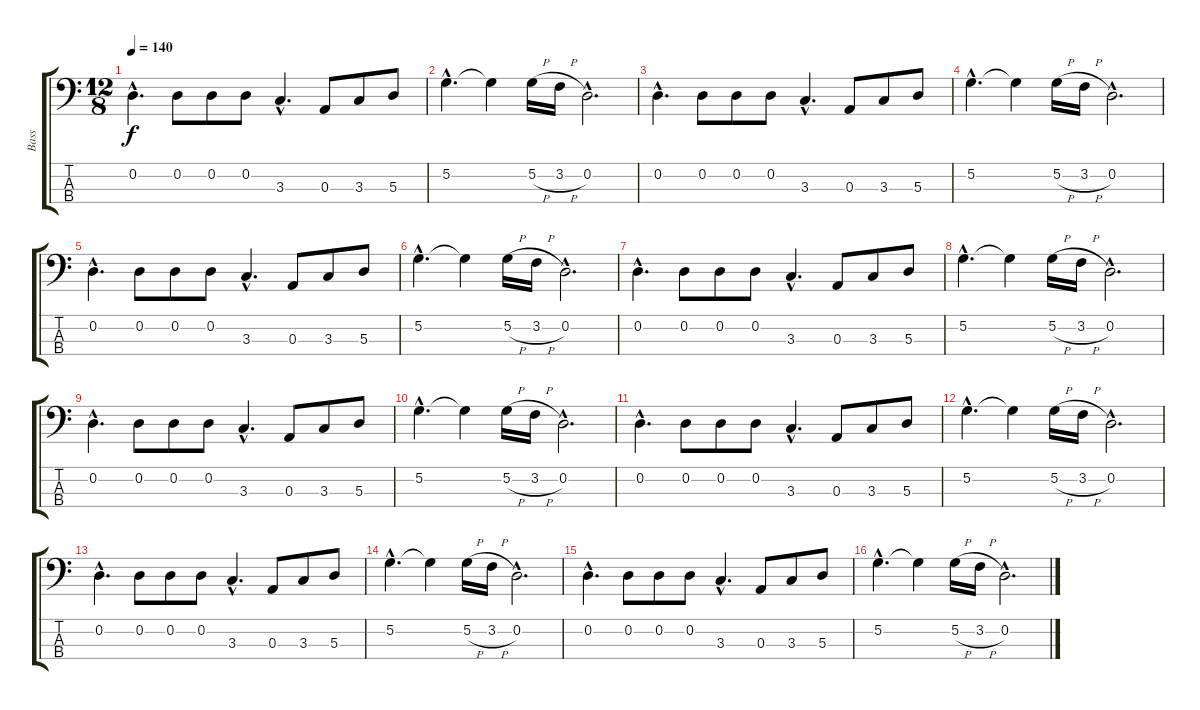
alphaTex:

\track ("Bass" "Bass") {instrument electricbassfinger}
\staff {score tabs}
\tuning (A2 D2 A1 D1) {hide}
\ts (12 8)
\tempo 140
\clef f4
\ks c
0.2{hac}.4{d dy f} 0.2.8 0.2.8 0.2.8 3.3{hac}.4{d} 0.3.8 3.3.8 5.3.8 |
5.2{hac}.4{d} 5.2{t}.4 5.2{h}.16 3.2{h}.16 0.2{hac}.2{d} |
0.2{hac}.4{d} 0.2.8 0.2.8 0.2.8 3.3{hac}.4{d} 0.3.8 3.3.8 5.3.8 |
5.2{hac}.4{d} 5.2{t}.4 5.2{h}.16 3.2{h}.16 0.2{hac}.2{d} |
0.2{hac}.4{d} 0.2.8 0.2.8 0.2.8 3.3{hac}.4{d} 0.3.8 3.3.8 5.3.8 |
5.2{hac}.4{d} 5.2{t}.4 5.2{h}.16 3.2{h}.16 0.2{hac}.2{d} |
0.2{hac}.4{d} 0.2.8 0.2.8 0.2.8 3.3{hac}.4{d} 0.3.8 3.3.8 5.3.8 |
5.2{hac}.4{d} 5.2{t}.4 5.2{h}.16 3.2{h}.16 0.2{hac}.2{d} |
0.2{hac}.4{d} 0.2.8 0.2.8 0.2.8 3.3{hac}.4{d} 0.3.8 3.3.8 5.3.8 |
5.2{hac}.4{d} 5.2{t}.4 5.2{h}.16 3.2{h}.16 0.2{hac}.2{d} |
0.2{hac}.4{d} 0.2.8 0.2.8 0.2.8 3.3{hac}.4{d} 0.3.8 3.3.8 5.3.8 |
5.2{hac}.4{d} 5.2{t}.4 5.2{h}.16 3.2{h}.16 0.2{hac}.2{d} |
0.2{hac}.4{d} 0.2.8 0.2.8 0.2.8 3.3{hac}.4{d} 0.3.8 3.3.8 5.3.8 |
5.2{hac}.4{d} 5.2{t}.4 5.2{h}.16 3.2{h}.16 0.2{hac}.2{d} |
0.2{hac}.4{d} 0.2.8 0.2.8 0.2.8 3.3{hac}.4{d} 0.3.8 3.3.8 5.3.8 |
5.2{hac}.4{d} 5.2{t}.4 5.2{h}.16 3.2{h}.16 0.2{hac}.2{d}
